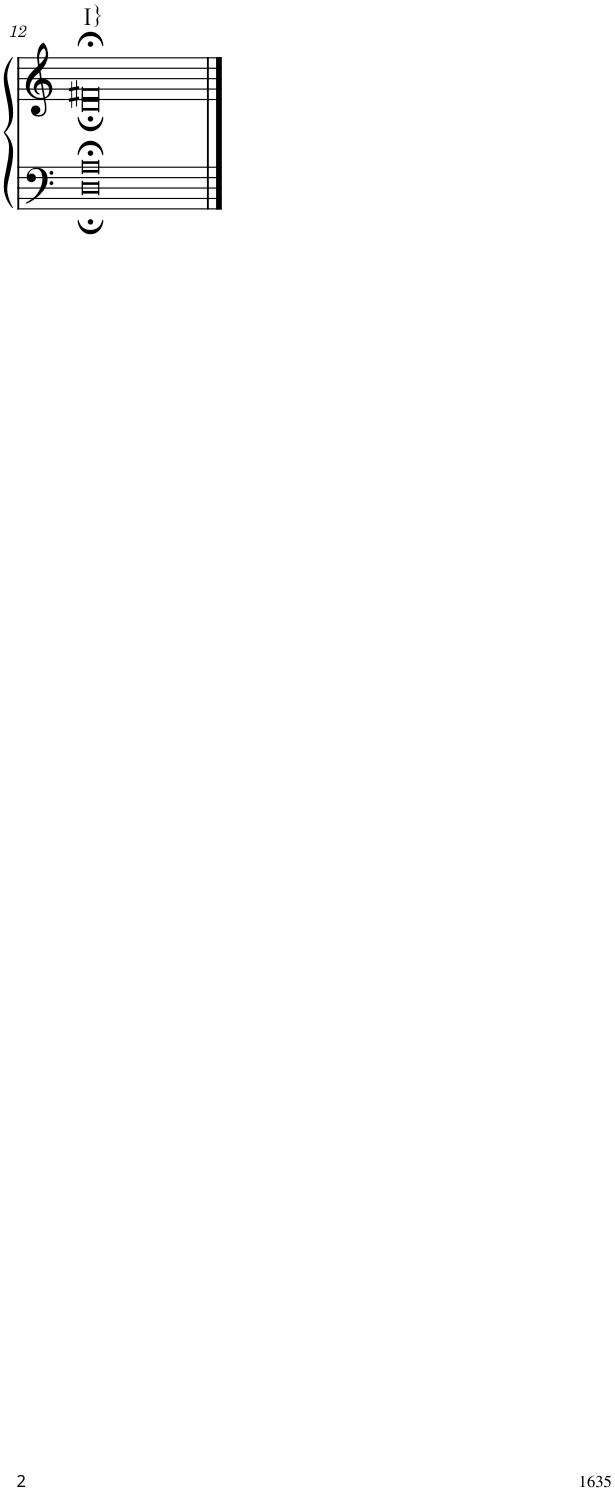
**kern	**kern
*part1	*part1
*staff2	*staff1
*I"Organ	*
!!LO:PB:g=z
*clefF4	*clefG2
*k[]	*k[]
*M4/2	*M4/2
=12	=12
*^	*^
!	!	!LO:TX:b:t=I}	!
0A;<	0D;	0f#X;<	0d;
*v	*v	*	*
*	*v	*v
==	==
*-	*-
